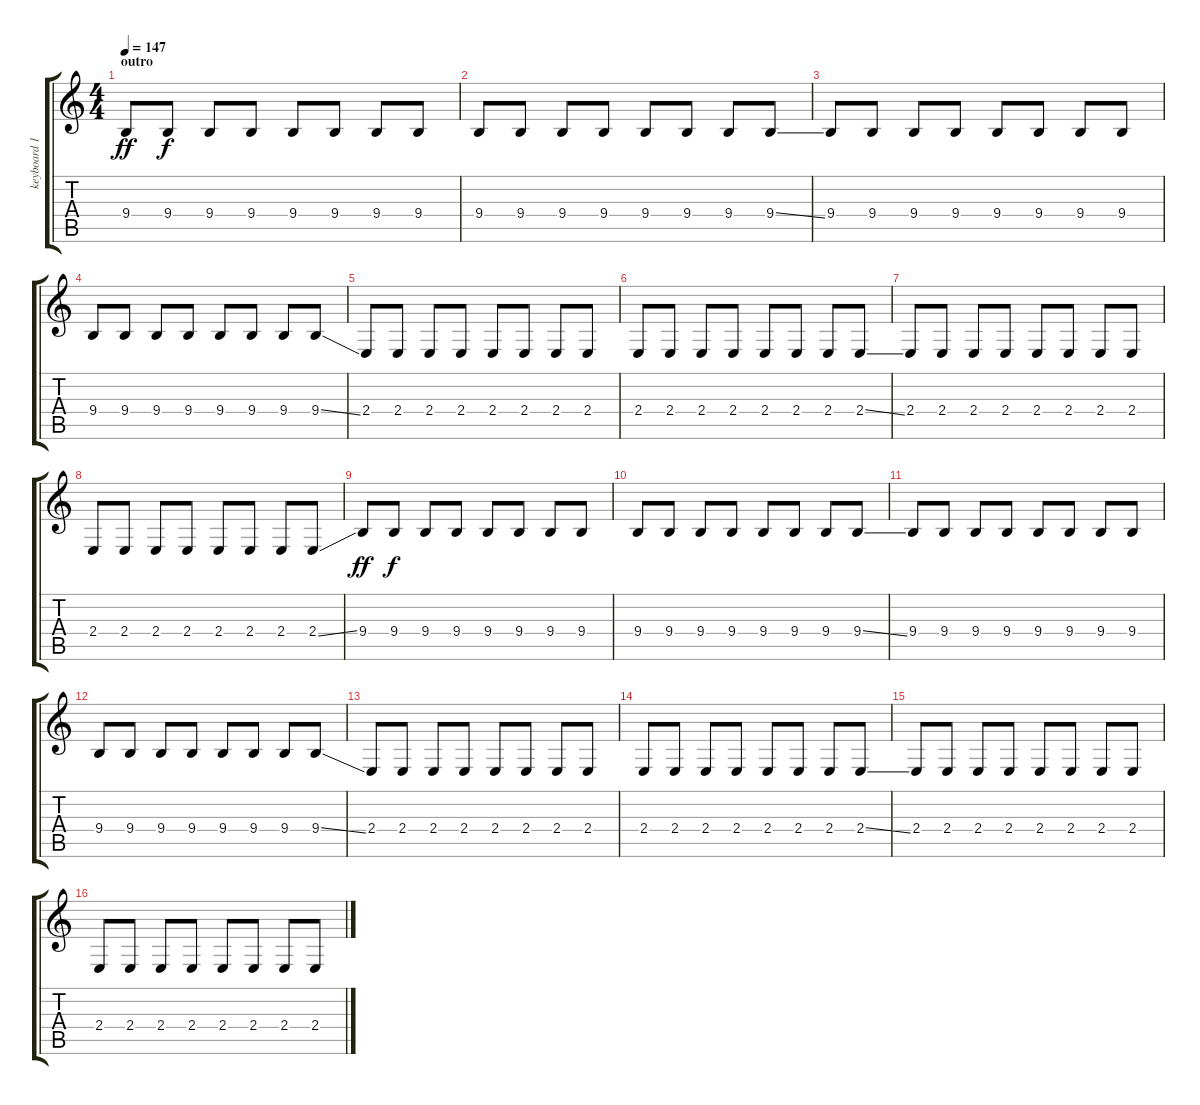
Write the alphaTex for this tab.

\track ("keyboard 1" "keyboard 1") {instrument lead2sawtooth}
\staff {score tabs}
\tuning (E4 B3 G3 D3 A2 E2) {hide}
\ts (4 4)
\section ("" "outro")
\tempo 147
\clef g2
\ks c
9.4.8{dy ff} 9.4.8{dy f} 9.4.8 9.4.8 9.4.8 9.4.8 9.4.8 9.4.8 |
9.4.8 9.4.8 9.4.8 9.4.8 9.4.8 9.4.8 9.4.8 9.4{ss}.8 |
9.4.8 9.4.8 9.4.8 9.4.8 9.4.8 9.4.8 9.4.8 9.4.8 |
9.4.8 9.4.8 9.4.8 9.4.8 9.4.8 9.4.8 9.4.8 9.4{ss}.8 |
2.4.8 2.4.8 2.4.8 2.4.8 2.4.8 2.4.8 2.4.8 2.4.8 |
2.4.8 2.4.8 2.4.8 2.4.8 2.4.8 2.4.8 2.4.8 2.4{ss}.8 |
2.4.8 2.4.8 2.4.8 2.4.8 2.4.8 2.4.8 2.4.8 2.4.8 |
2.4.8 2.4.8 2.4.8 2.4.8 2.4.8 2.4.8 2.4.8 2.4{ss}.8 |
9.4.8{dy ff} 9.4.8{dy f} 9.4.8 9.4.8 9.4.8 9.4.8 9.4.8 9.4.8 |
9.4.8 9.4.8 9.4.8 9.4.8 9.4.8 9.4.8 9.4.8 9.4{ss}.8 |
9.4.8 9.4.8 9.4.8 9.4.8 9.4.8 9.4.8 9.4.8 9.4.8 |
9.4.8 9.4.8 9.4.8 9.4.8 9.4.8 9.4.8 9.4.8 9.4{ss}.8 |
2.4.8 2.4.8 2.4.8 2.4.8 2.4.8 2.4.8 2.4.8 2.4.8 |
2.4.8 2.4.8 2.4.8 2.4.8 2.4.8 2.4.8 2.4.8 2.4{ss}.8 |
2.4.8 2.4.8 2.4.8 2.4.8 2.4.8 2.4.8 2.4.8 2.4.8 |
2.4.8 2.4.8 2.4.8 2.4.8 2.4.8 2.4.8 2.4.8 2.4{ss}.8
